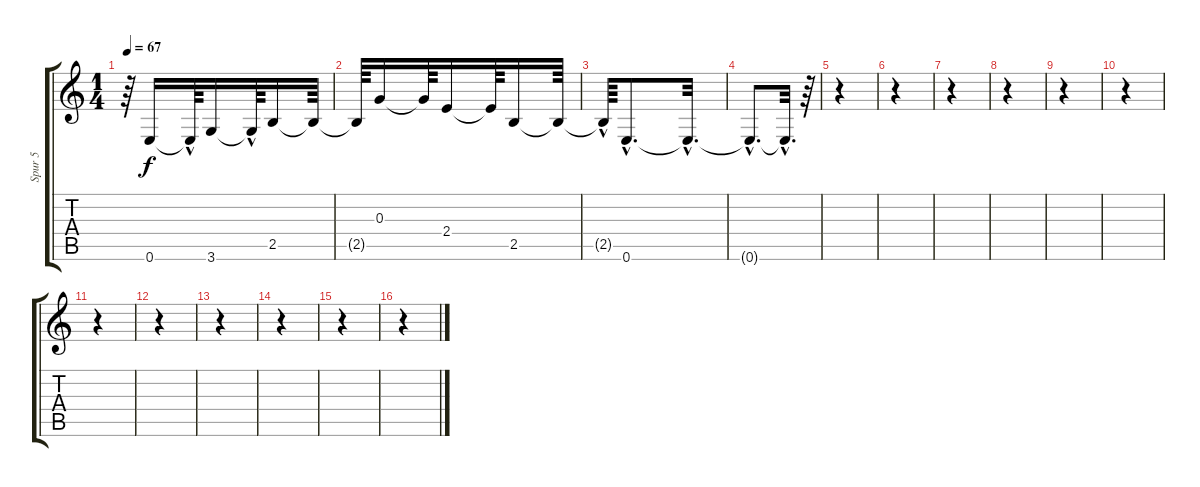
\track ("Spur 5" "Spur 5") {instrument acousticguitarnylon}
\staff {score tabs}
\tuning (E4 B3 G3 D3 A2 E2) {hide}
\ts (1 4)
\tempo 67
\clef g2
\ks c
r.64{dy f} 0.6.16 0.6{hac t}.64 3.6.16 3.6{hac t}.64 2.5.16 2.5{t}.64 |
2.5{t}.64 0.3.16 0.3{t}.64 2.4.16 2.4{t}.64 2.5.16 2.5{t}.64 |
2.5{hac t}.64 0.6{hac}.8{d} 0.6{hac t}.32{d} |
0.6{hac t}.8{d} 0.6{hac t}.32{d} r.64 |
r.4 |
r.4 |
r.4 |
r.4 |
r.4 |
r.4 |
r.4 |
r.4 |
r.4 |
r.4 |
r.4 |
r.4
